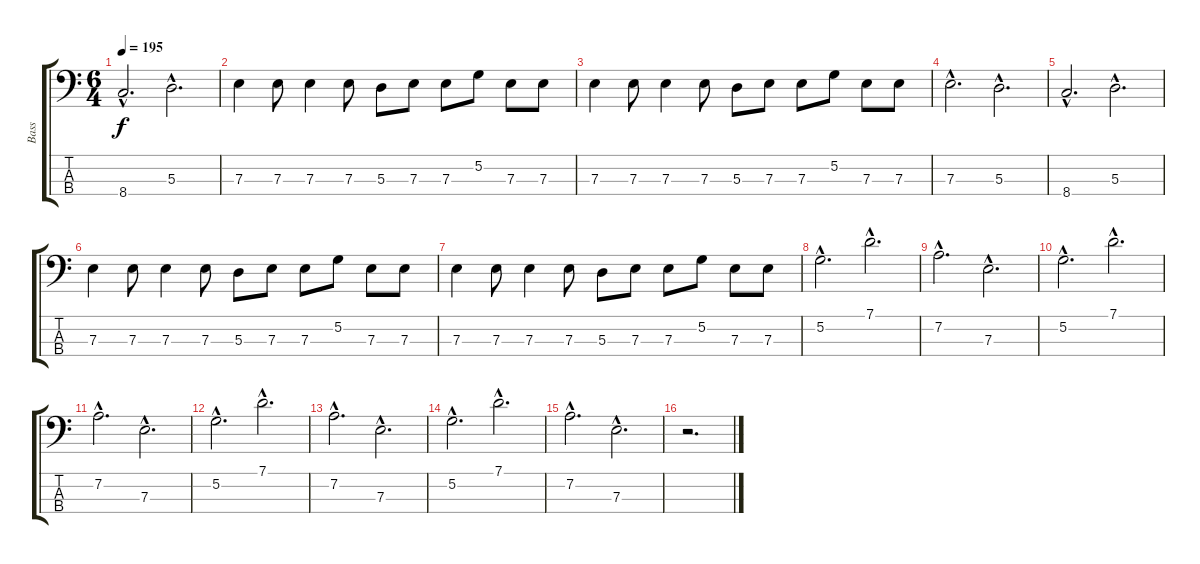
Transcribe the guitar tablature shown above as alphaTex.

\track ("Bass" "Bass") {instrument electricbassfinger}
\staff {score tabs}
\tuning (G2 D2 A1 E1) {hide}
\ts (6 4)
\tempo 195
\clef f4
\ks c
8.4{hac}.2{d dy f} 5.3{hac}.2{d} |
7.3.4 7.3.8 7.3.4 7.3.8 5.3.8 7.3.8 7.3.8 5.2.8 7.3.8 7.3.8 |
7.3.4 7.3.8 7.3.4 7.3.8 5.3.8 7.3.8 7.3.8 5.2.8 7.3.8 7.3.8 |
7.3{hac}.2{d} 5.3{hac}.2{d} |
8.4{hac}.2{d} 5.3{hac}.2{d} |
7.3.4 7.3.8 7.3.4 7.3.8 5.3.8 7.3.8 7.3.8 5.2.8 7.3.8 7.3.8 |
7.3.4 7.3.8 7.3.4 7.3.8 5.3.8 7.3.8 7.3.8 5.2.8 7.3.8 7.3.8 |
5.2{hac}.2{d} 7.1{hac}.2{d} |
7.2{hac}.2{d} 7.3{hac}.2{d} |
5.2{hac}.2{d} 7.1{hac}.2{d} |
7.2{hac}.2{d} 7.3{hac}.2{d} |
5.2{hac}.2{d} 7.1{hac}.2{d} |
7.2{hac}.2{d} 7.3{hac}.2{d} |
5.2{hac}.2{d} 7.1{hac}.2{d} |
7.2{hac}.2{d} 7.3{hac}.2{d} |
r.2{d}
